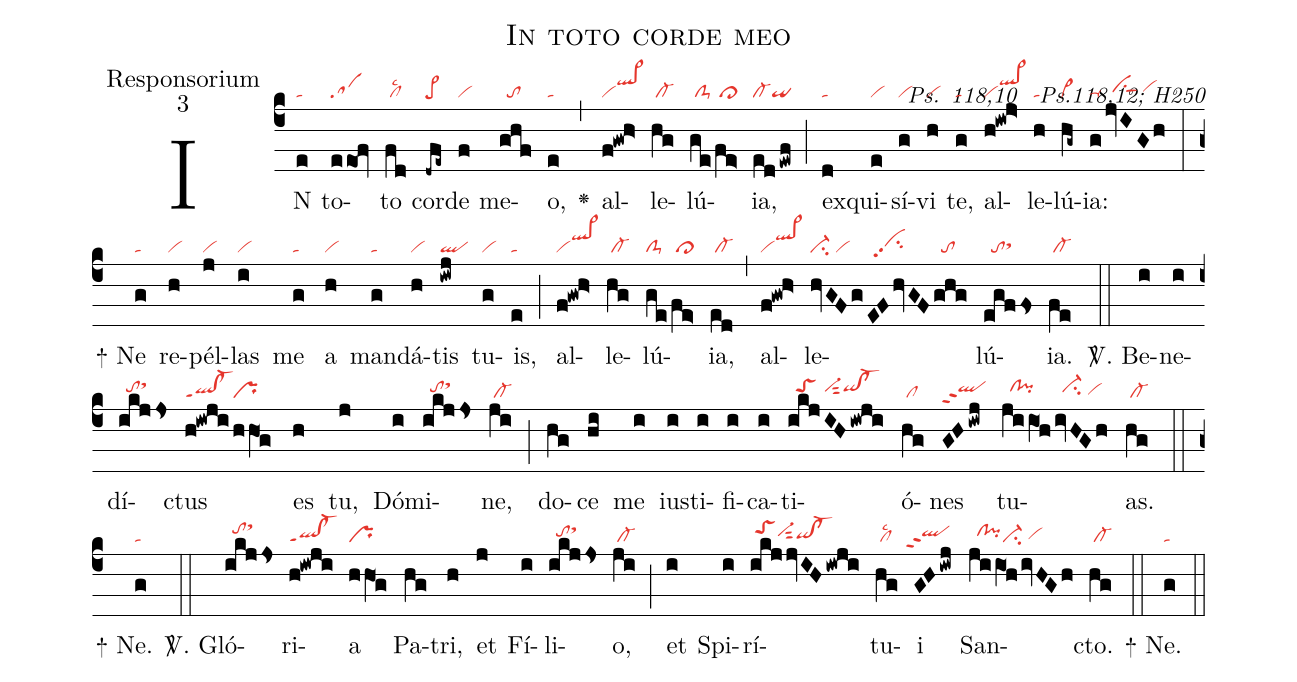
name:In toto corde meo;
office-part:Responsorium;
mode:3;
commentary:ꝶ Ps. 118,10 ꝟ Ps.118,12; H250;
nabc-lines:1;
%%
(c4)IN(e|ta) to(eeo1!fv|sa)to(fd|/cllsc2) cor(-dfe~|pe>)de(f|vi) me(ghf|//to)o,(e|ta) <v>\greheightstar</v>(,)
al(f!gw!h>|viql>hj)le(hg|/cl-)lú(ge|/clS-|/fe>|/cl>)ia,(edewf|cl-qi) (;)
ex(d|ta)qui(e|vi)sí(g|vi)vi(h|vi) te,(g|ta) al(h!iw!j>|viql>hj)le(h|ta)lú(hg~|cl~)ia:(g|ta-hg|jvIGh|//ciShh/vihh) (:)

+ Ne(g|ta) re(h|vi)pél(j|vi)las(i|vi) me(g|ta) a(h|vi) man(g|ta)dá(h|vi)tis(iwj|ql) tu(g|vi)is,(e|ta) (;)
al(f!gw!h>|viql>hj)le(hg|/cl-)lú(ge|clS-|/fe>|/cl>)ia,(ed|/cl-) (,)
al(f!gw!h>|viql>hj)le(hvGFg|ci-/vi|EFhvGF|//vihhpp2su2|ghg|//to)lú(egffs|//tosthh)ia.(fe|/cl-) (::)

<sp>V/</sp>.
Be(i)ne(i)dí(ikjjs|//tohhsthj)ctus(h!iwji|ql!cl-ppt1|h/hO1g|pr) es(h) tu,(j) Dó(i)mi(ikjjs|//tohhsthj)ne,(ji|/cl-) (;) do(hg)ce(hi) me(i) iu(i)sti(i)fi(i)ca(i)ti(ikj|//toShh|IHiwji|vi-hhsut2qihh!cl-hh)ó(hg|/cl)nes(GHiwj|qlhhppt2)
tu(jiiO1h|//clhh!pihh|ivHGh|//ci-hh/vihg)as.(hg|/cl-) (::)

+ Ne.(g|ta) (::)

<sp>V/</sp>.
Gló(ikjjs|//tohisthk)ri(h!iwji|ql!cl-ppt1)a(hhO1g|pr) Pa(hg)tri,(h) et(j) Fí(i)li(ikjjs|//tohhsthj)o,(ji|/cl-) (;)
et(i) Spi(i)rí(ikjjvIHiwji|/toShivi-hhsut2qihg!cl-hg)tu(hg|/cllsc2)i(GHiwj|``qlhhppt2)
San(jiiO1hivHGh|//clhh!pihhci-/vihg)cto.(hg|/cl-) (::)

+ Ne.(g|ta) (::)
